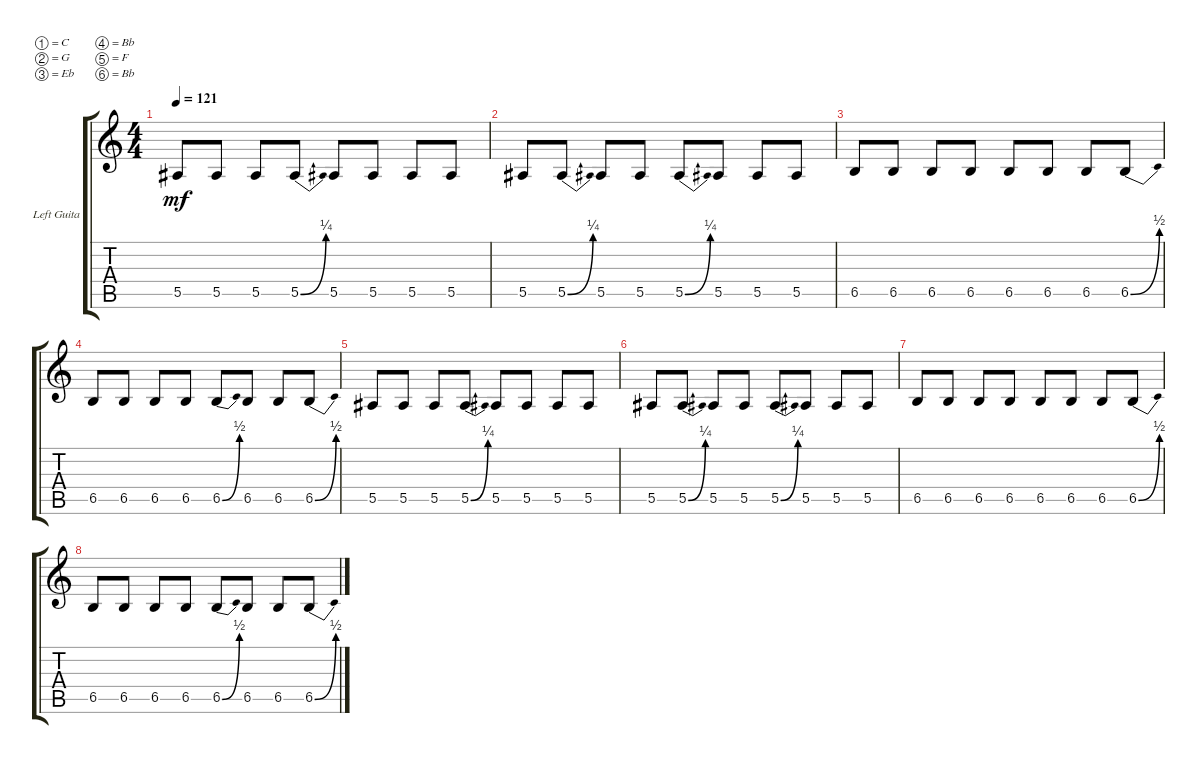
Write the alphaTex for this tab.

\defaultSystemsLayout 4
\bracketExtendMode groupsimilarinstruments
\firstSystemTrackNameOrientation horizontal
\otherSystemsTrackNameOrientation horizontal
\track ("Left Guitar" "Left Guita") {instrument overdrivenguitar}
\staff {score tabs}
\tuning (C4 G3 Eb3 Bb2 F2 Bb1)
\ts (4 4)
\tempo 121
\clef g2
\ks c
5.5.8{dy mf} 5.5.8 5.5.8 5.5{be (bend 0 0 59.4 1)}.8 5.5.8 5.5.8 5.5.8 5.5.8 |
5.5.8 5.5{be (bend 0 0 60 1)}.8 5.5.8 5.5.8 5.5{be (bend 0 0 60 1)}.8 5.5.8 5.5.8 5.5.8 |
6.5.8 6.5.8 6.5.8 6.5.8 6.5.8 6.5.8 6.5.8 6.5{be (bend 0 0 59.4 2)}.8 |
6.5.8 6.5.8 6.5.8 6.5.8 6.5{be (bend 0 0 59.4 2)}.8 6.5.8 6.5.8 6.5{be (bend 0 0 59.4 2)}.8 |
5.5.8 5.5.8 5.5.8 5.5{be (bend 0 0 59.4 1)}.8 5.5.8 5.5.8 5.5.8 5.5.8 |
5.5.8 5.5{be (bend 0 0 60 1)}.8 5.5.8 5.5.8 5.5{be (bend 0 0 60 1)}.8 5.5.8 5.5.8 5.5.8 |
6.5.8 6.5.8 6.5.8 6.5.8 6.5.8 6.5.8 6.5.8 6.5{be (bend 0 0 59.4 2)}.8 |
6.5.8 6.5.8 6.5.8 6.5.8 6.5{be (bend 0 0 59.4 2)}.8 6.5.8 6.5.8 6.5{be (bend 0 0 59.4 2)}.8
